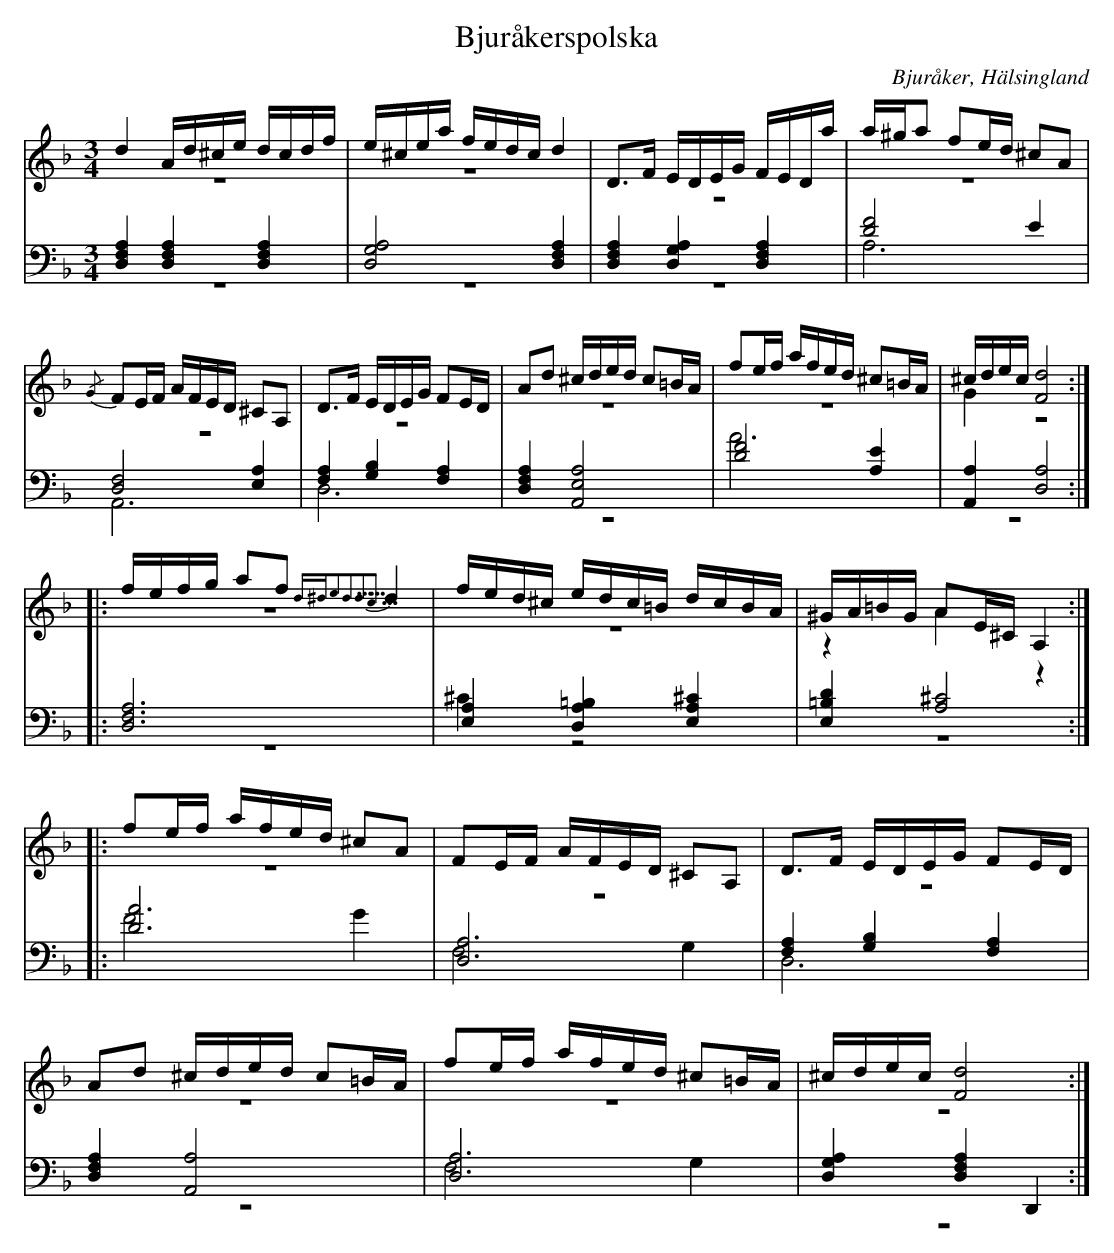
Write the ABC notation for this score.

X:1
T: Bjuråkerspolska
O: Bjuråker, Hälsingland
M: 3/4
L: 1/16
K: Dm
V:1
V:2 merge
V:3
V:4 merge
V:1
d4 Ad^ce dcdf |e^cea fedc d4|D2>F2 EDEG FEDa|a^ga2 f2ed ^c2A2|
{/G}F2EF AFED ^C2A,2|D2>F2 EDEG F2ED|A2d2 ^cded c2=BA|f2ef afed ^c2=BA|^cdec [F8d8]:|
|:fefg a2f2 {d^de2d5/4^=d5/4c5/4}d4 |fed^c edc=B dcBA|^GA=BG A2E^C A,4:|
|:f2ef afed ^c2A2|F2EF AFED ^C2A,2|D2>F2 EDEG F2ED|
A2d2 ^cded c2=BA|f2ef afed ^c2=BA|^cdec [F8d8]:|
V:2
z12|z12|z12|z12|
z12|z12|z12|z12|G4 z8:|
|:z12|z12|z4 A4 z4:|
|:z12|z12|z12|
z12|z12|z12:|
V:3 clef=bass
[D,4F,4A,4] [D,4F,4A,4] [D,4F,4A,4]|[D,8G,8A,8] [D,4F,4A,4]|[D,4F,4A,4] [D,4G,4A,4] [D,4F,4A,4]|[D8F8] E4|
[D,8F,8] [E,4A,4]|[F,4A,4] [G,4B,4] [F,4A,4]|[D,4F,4A,4] [A,,8E,8A,8]|[D8F8] [A,4E4]|[A,,4A,4] [D,8A,8]:|
|:[D,12F,12A,12]|[E,4A,4] [A,4=B,4D,4] [E,4A,4^C4]|[E,4=B,4D4] [A,8^C8]:|
|:[D12A12]|[D,12A,12]|[F,4A,4] [G,4B,4] [F,4A,4]|
[D,4F,4A,4] [A,,8A,8]|[D,12A,12]|[D,4G,4A,4] [D,4F,4A,4] D,,4:|
V:4 clef=bass
z12|z12|z12|A,12|
A,,12|D,12|z12|A12|z12:|
|:z12|^C4 z8|z12:|
|:F8 G4|F,8 G,4|D,12|
z12|F,8 G,4|z12:|
